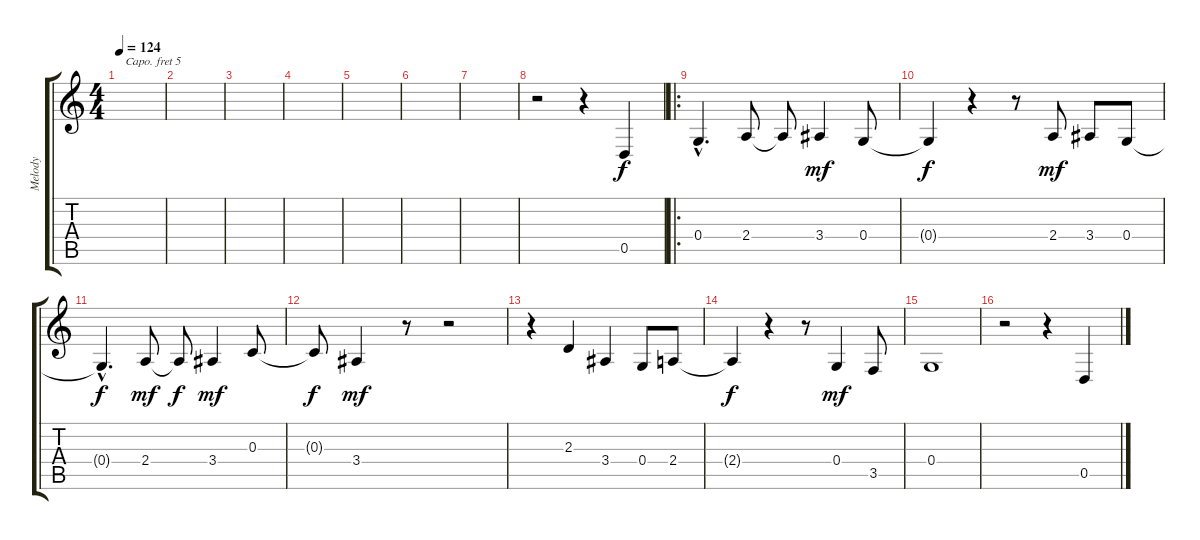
\track ("Melody" "Melody") {instrument choiraahs}
\staff {score tabs}
\capo 5
\tuning (E4 B3 G3 D3 A2 E2) {hide}
\ts (4 4)
\tempo 124
\clef g2
\ks c
|
|
|
|
|
|
|
r.2 r.4 0.5.4 |
\ro
0.4{hac}.4{d} 2.4.8 2.4{t}.8{dy f} 3.4.4{dy mf} 0.4.8 |
0.4{t}.4{dy f} r.4 r.8 2.4.8{dy mf} 3.4.8 0.4.8 |
0.4{hac t}.4{d dy f} 2.4.8{dy mf} 2.4{t}.8{dy f} 3.4.4{dy mf} 0.3.8 |
0.3{t}.8{dy f} 3.4.4{dy mf} r.8 r.2 |
r.4 2.3.4 3.4.4 0.4.8 2.4.8 |
2.4{t}.4{dy f} r.4 r.8 0.4.4{dy mf} 3.5.8 |
0.4.1 |
r.2 r.4 0.5.4
